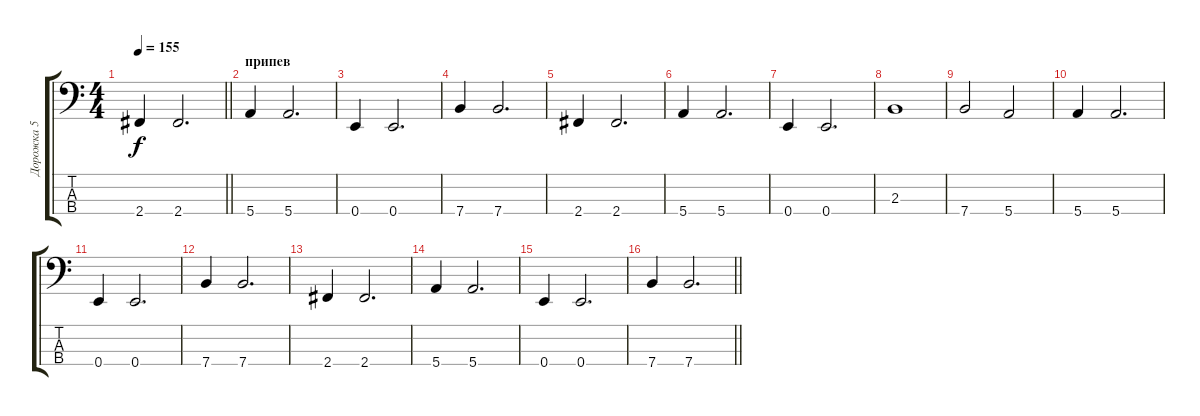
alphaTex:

\track ("Дорожка 5" "Дорожка 5") {instrument electricbassfinger}
\staff {score tabs}
\tuning (G2 D2 A1 E1) {hide}
\ts (4 4)
\tempo 155
\clef f4
\barLineRight lightlight
\ks c
2.4.4{dy f} 2.4.2{d} |
\section ("" "припев")
5.4.4 5.4.2{d} |
0.4.4 0.4.2{d} |
7.4.4 7.4.2{d} |
2.4.4 2.4.2{d} |
5.4.4 5.4.2{d} |
0.4.4 0.4.2{d} |
2.3.1 |
7.4.2 5.4.2 |
5.4.4 5.4.2{d} |
0.4.4 0.4.2{d} |
7.4.4 7.4.2{d} |
2.4.4 2.4.2{d} |
5.4.4 5.4.2{d} |
0.4.4 0.4.2{d} |
\barLineRight lightlight
7.4.4 7.4.2{d}
